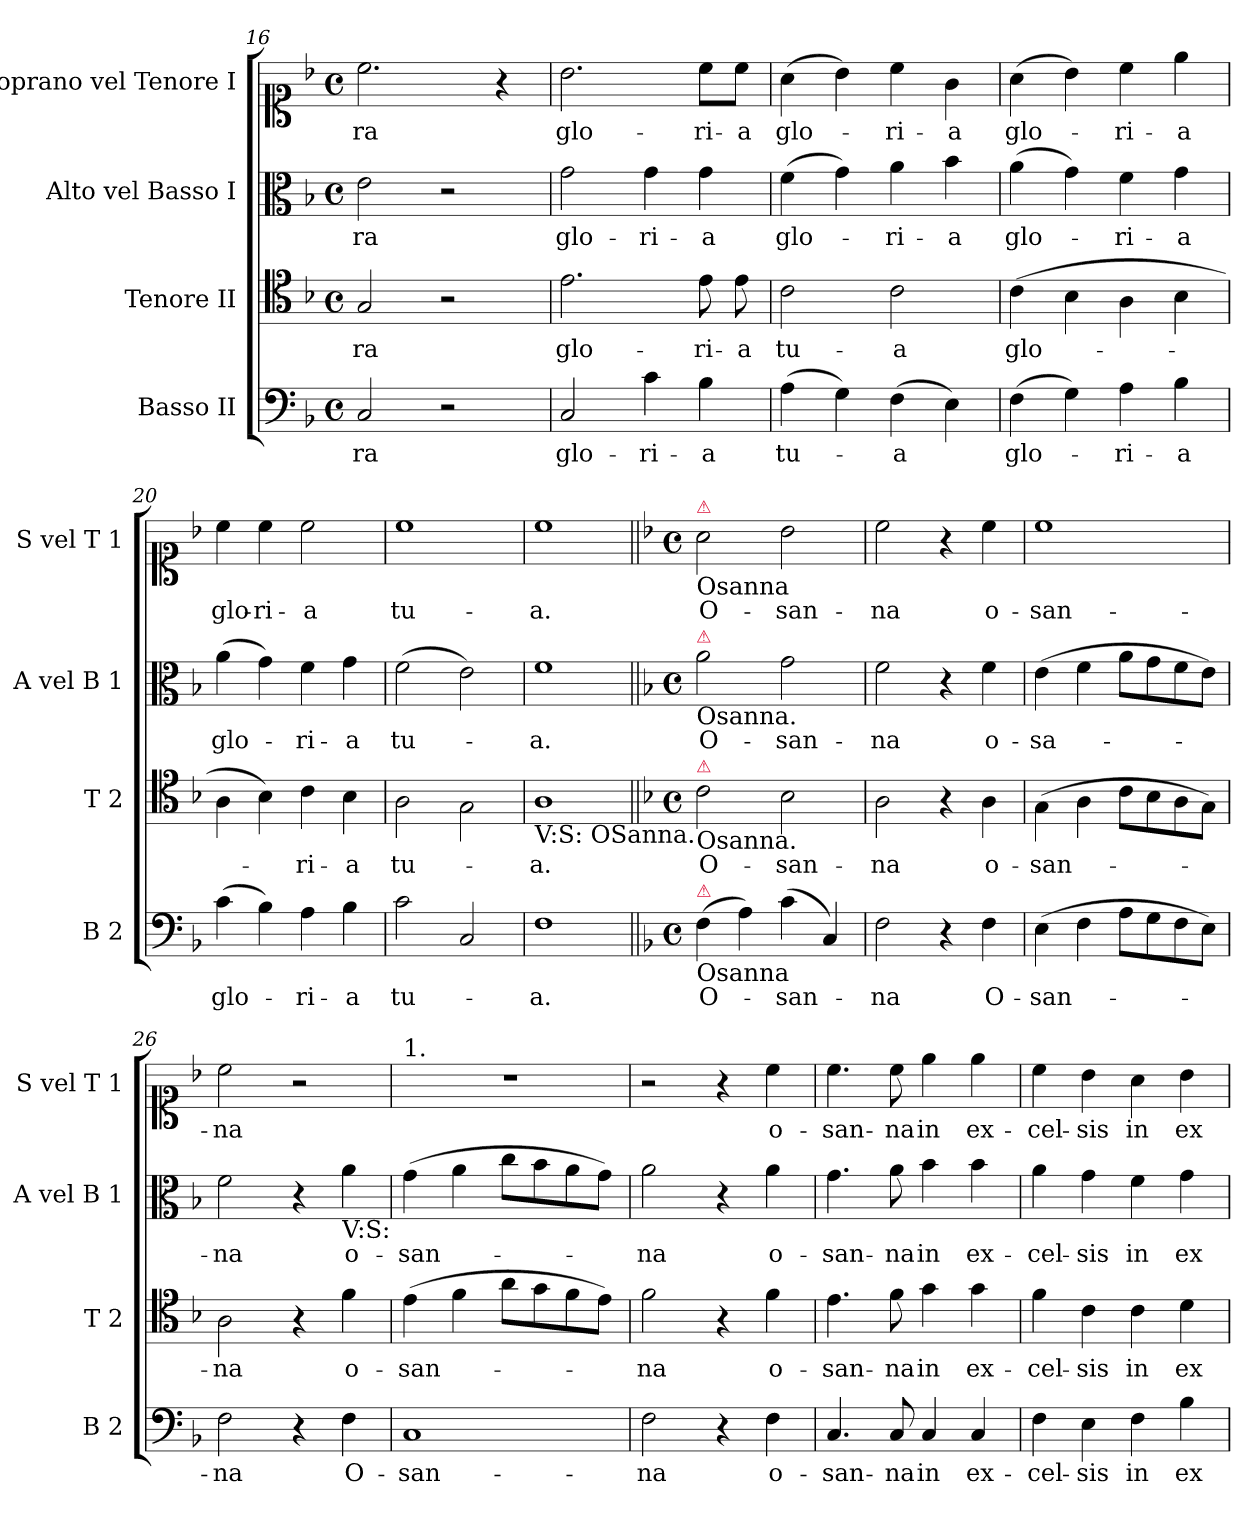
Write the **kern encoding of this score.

**kern	**text	**kern	**text	**kern	**text	**kern	**text
*part4	*part4	*part3	*part3	*part2	*part2	*part1	*part1
*staff4	*staff4	*staff3	*staff3	*staff2	*staff2	*staff1	*staff1
*I"Basso II	*	*I"Tenore II	*	*I"Alto vel Basso I	*	*I"Soprano vel Tenore I	*
*I'B 2	*	*I'T 2	*	*I'A vel B 1	*	*I'S vel T 1	*
*clefF4	*	*clefC4	*	*clefC3	*	*clefC1	*
*k[b-]	*	*k[b-]	*	*k[b-]	*	*k[b-]	*
*M4/4	*	*M4/4	*	*M4/4	*	*M4/4	*
*met(c)	*	*met(c)	*	*met(c)	*	*met(c)	*
=16	=16	=16	=16	=16	=16	=16	=16
2C/	-ra	2G/	-ra	2e\	-ra	2.cc\	-ra
2r	.	2r	.	2r	.	.	.
.	.	.	.	.	.	4r	.
=17	=17	=17	=17	=17	=17	=17	=17
2C/	glo-	2.e\	glo-	2g\	glo-	2.b-\	glo-
4c\	-ri-	.	.	4g\	-ri-	.	.
4B-\	-a	8e\	-ri-	4g\	-a	8cc\L	-ri-
.	.	8e\	-a	.	.	8cc\J	-a
=18	=18	=18	=18	=18	=18	=18	=18
(4A\	tu-	2c\	tu-	(4f\	glo-	(4a\	glo-
4G\)	.	.	.	4g\)	.	4b-\)	.
(4F\	-a	2c\	-a	4a\	-ri-	4cc\	-ri-
4E\)	.	.	.	4b-\	-a	4g\	-a
=19	=19	=19	=19	=19	=19	=19	=19
(4F\	glo-	(4c\	glo-	(4a\	glo-	(4a\	glo-
4G\)	.	4B-\	.	4g\)	.	4b-\)	.
4A\	-ri-	4A\	.	4f\	-ri-	4cc\	-ri-
4B-\	-a	4B-\	.	4g\	-a	4ee\	-a
=20	=20	=20	=20	=20	=20	=20	=20
(4c\	glo-	4A\	.	(4a\	glo-	4cc\	glo-
4B-\)	.	4B-\)	.	4g\)	.	4cc\	-ri-
4A\	-ri-	4c\	-ri-	4f\	-ri-	2cc\	-a
4B-\	-a	4B-\	-a	4g\	-a	.	.
=21	=21	=21	=21	=21	=21	=21	=21
2c\	tu-	2A\	tu-	(2f\	tu-	1cc	tu-
2C/	.	2G\	.	2e\)	.	.	.
=22	=22	=22	=22	=22	=22	=22	=22
!	!	!LO:TX:b:t=V&colon;S&colon; OSanna.	!	!	!	!	!
1F	-a.	1A	-a.	1f	-a.	1cc	-a.
=23||	=23||	=23||	=23||	=23||	=23||	=23||	=23||
*k[b-]	*	*k[b-]	*	*k[b-]	*	*k[b-]	*
*M4/4	*	*M4/4	*	*M4/4	*	*M4/4	*
*met(c)	*	*met(c)	*	*met(c)	*	*met(c)	*
!	!	!	!	!	!	!LO:TX:b:t=Osanna	!
!	!	!	!	!	!	!LO:TX:a:color=crimson:t=⚠	!
!	!	!	!	!LO:TX:b:t=Osanna.	!	!	!
!	!	!	!	!LO:TX:a:color=crimson:t=⚠	!	!	!
!	!	!LO:TX:b:t=Osanna.	!	!	!	!	!
!	!	!LO:TX:a:color=crimson:t=⚠	!	!	!	!	!
!LO:TX:b:t=Osanna	!	!	!	!	!	!	!
!LO:TX:a:color=crimson:t=⚠	!	!	!	!	!	!	!
(4F\	O-	2c\	O-	2a\	O-	2a\	O-
4A\)	.	.	.	.	.	.	.
(4c\	-san-	2B-\	-san-	2g\	-san-	2b-\	-san-
4C/)	.	.	.	.	.	.	.
=24	=24	=24	=24	=24	=24	=24	=24
2F\	-na	2A\	-na	2f\	-na	2cc\	-na
4r	.	4r	.	4r	.	4r	.
4F\	O-	4A\	o-	4f\	o-	4cc\	o-
=25	=25	=25	=25	=25	=25	=25	=25
(4E\	-san-	(4G\	-san-	(4e\	-sa-	1cc	-san-
4F\	.	4A\	.	4f\	.	.	.
8A\L	.	8c\L	.	8a\L	.	.	.
8G\	.	8B-\	.	8g\	.	.	.
8F\	.	8A\	.	8f\	.	.	.
8E\J)	.	8G\J)	.	8e\J)	.	.	.
=26	=26	=26	=26	=26	=26	=26	=26
2F\	-na	2A\	-na	2f\	-na	2cc\	-na
4r	.	4r	.	4r	.	2r	.
!	!	!	!	!LO:TX:b:t=V&colon;S&colon;	!	!	!
4F\	O-	4f\	o-	4a\	o-	.	.
=27	=27	=27	=27	=27	=27	=27	=27
!	!	!	!	!	!	!LO:TX:a:t=1.	!
1C	-san-	(4e\	-san-	(4g\	-san-	1r	.
.	.	4f\	.	4a\	.	.	.
.	.	8a\L	.	8cc\L	.	.	.
.	.	8g\	.	8b-\	.	.	.
.	.	8f\	.	8a\	.	.	.
.	.	8e\J)	.	8g\J)	.	.	.
=28	=28	=28	=28	=28	=28	=28	=28
2F\	-na	2f\	-na	2a\	-na	2r	.
4r	.	4r	.	4r	.	4r	.
4F\	o-	4f\	o-	4a\	o-	4cc\	o-
=29	=29	=29	=29	=29	=29	=29	=29
4.C/	-san-	4.e\	-san-	4.g\	-san-	4.cc\	-san-
8C/	-na	8f\	-na	8a\	-na	8cc\	-na
4C/	in	4g\	in	4b-\	in	4ee\	in
4C/	ex-	4g\	ex-	4b-\	ex-	4ee\	ex-
=30	=30	=30	=30	=30	=30	=30	=30
4F\	-cel-	4f\	-cel-	4a\	-cel-	4cc\	-cel-
4E\	-sis	4c\	-sis	4g\	-sis	4b-\	-sis
4F\	in	4c\	in	4f\	in	4a\	in
4B-\	ex-	4d\	ex-	4g\	ex-	4b-\	ex-
=	=	=	=	=	=	=	=
*-	*-	*-	*-	*-	*-	*-	*-
